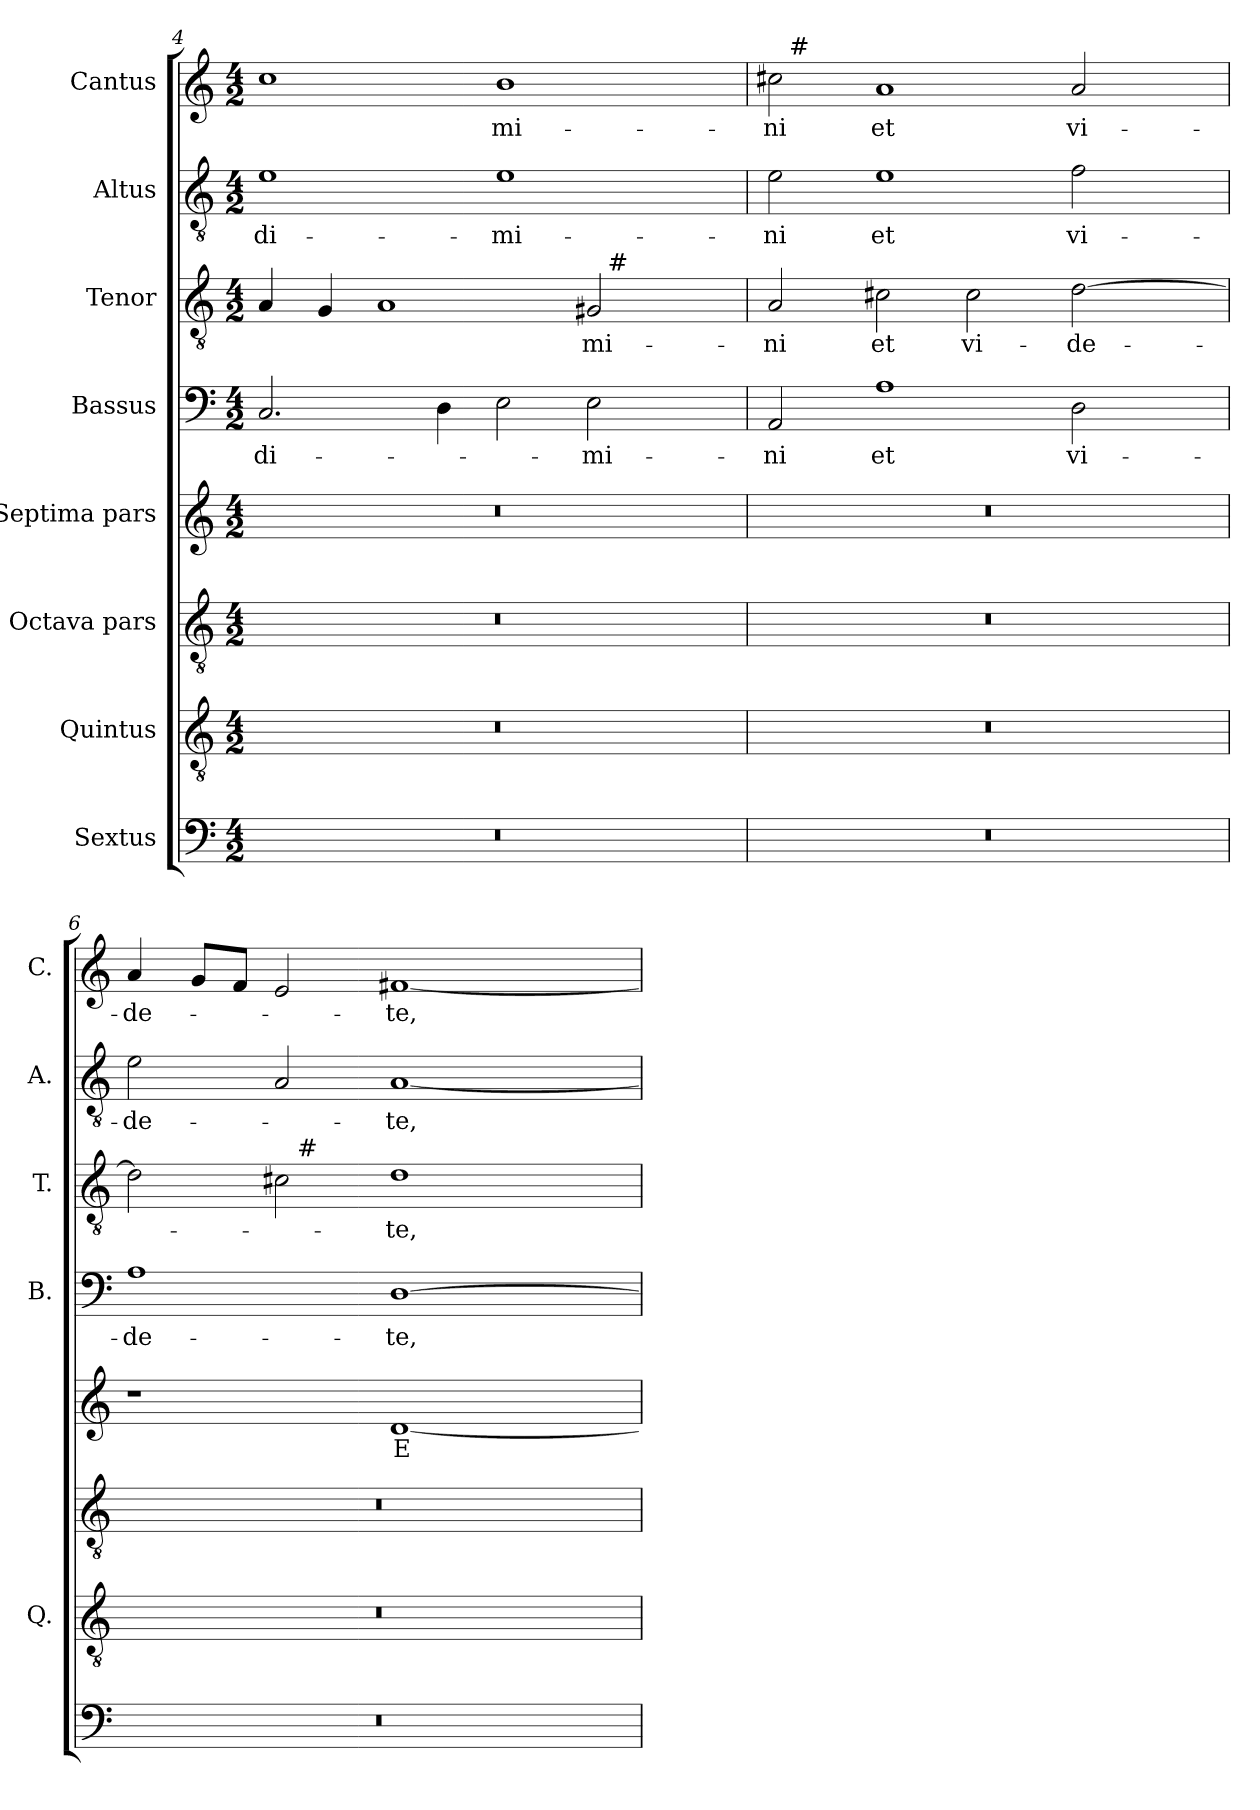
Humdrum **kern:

**kern	**kern	**kern	**kern	**text	**kern	**text	**kern	**text	**kern	**text	**kern	**text
*part8	*part7	*part6	*part5	*part5	*part4	*part4	*part3	*part3	*part2	*part2	*part1	*part1
*staff8	*staff7	*staff6	*staff5	*staff5	*staff4	*staff4	*staff3	*staff3	*staff2	*staff2	*staff1	*staff1
*I"Sextus	*I"Quintus	*I"Octava pars	*I"Septima pars	*	*I"Bassus	*	*I"Tenor	*	*I"Altus	*	*I"Cantus	*
*	*I'Q.	*	*	*	*I'B.	*	*I'T.	*	*I'A.	*	*I'C.	*
*clefF4	*clefGv2	*clefGv2	*clefG2	*	*clefF4	*	*clefGv2	*	*clefGv2	*	*clefG2	*
*	*ITrd7c12	*ITrd7c12	*	*	*	*	*ITrd7c12	*	*ITrd7c12	*	*	*
*k[]	*k[]	*k[]	*k[]	*	*k[]	*	*k[]	*	*k[]	*	*k[]	*
*C:	*C:	*C:	*C:	*	*C:	*	*C:	*	*C:	*	*C:	*
*M4/2	*M4/2	*M4/2	*M4/2	*	*M4/2	*	*M4/2	*	*M4/2	*	*M4/2	*
=4	=4	=4	=4	=4	=4	=4	=4	=4	=4	=4	=4	=4
!LO:N:vis=1	!LO:N:vis=1	!LO:N:vis=1	!LO:N:vis=1	!	!	!	!	!	!	!	!	!
!	!	!	!	!	!	!LO:LY:b:color=#000000	!	!	!	!	!	!
!	!	!	!	!	!	!	!	!	!	!LO:LY:b:color=#000000	!	!
*	*	*	*	*	*	*	*^	*	*	*	*	*
0r	0r	0r	0r	.	2.Ci/	-di-	4AAi/	1ryy	.	1Ei	-di-	1cci	.
.	.	.	.	.	.	.	4GGi/	.	.	.	.	.	.
.	.	.	.	.	.	.	1AAi	.	.	.	.	.	.
.	.	.	.	.	4Di\	.	.	.	.	.	.	.	.
!	!	!	!	!	!	!	!	!	!	!	!LO:LY:b:color=#000000	!	!
!	!	!	!	!	!	!	!	!	!	!	!	!	!LO:LY:b:color=#000000
.	.	.	.	.	2Ei\	.	.	2ryy	.	1Ei	-mi-	1bi	-mi-
!	!	!	!	!	!	!LO:LY:b:color=#000000	!	!	!	!	!	!	!
!	!	!	!	!	!	!	!	!	!LO:LY:b:color=#000000	!	!	!	!
.	.	.	.	.	2Ei\	-mi-	2GG#i/	32ryy	-mi-	.	.	.	.
.	.	.	.	.	.	.	.	256ryy	.	.	.	.	.
!	!	!	!	!	!	!	!	!LO:TX:a:t=#	!	!	!	!	!
.	.	.	.	.	.	.	.	4ryy	.	.	.	.	.
.	.	.	.	.	.	.	.	8ryy	.	.	.	.	.
.	.	.	.	.	.	.	.	16ryy	.	.	.	.	.
.	.	.	.	.	.	.	.	64..ryy	.	.	.	.	.
=5	=5	=5	=5	=5	=5	=5	=5	=5	=5	=5	=5	=5	=5
!LO:N:vis=1	!LO:N:vis=1	!LO:N:vis=1	!LO:N:vis=1	!	!	!	!	!	!	!	!	!	!
*	*	*	*	*	*	*	*v	*v	*	*	*	*	*
*	*	*	*	*	*	*	*^	*	*	*	*	*
!	!	!	!	!	!	!LO:LY:b:color=#000000	!	!	!	!	!	!	!
*	*	*	*	*	*	*	*v	*v	*	*	*	*	*
*	*	*	*	*	*	*	*^	*	*	*	*	*
!	!	!	!	!	!	!	!	!	!LO:LY:b:color=#000000	!	!	!	!
*	*	*	*	*	*	*	*v	*v	*	*	*	*	*
*	*	*	*	*	*	*	*^	*	*	*	*	*
!	!	!	!	!	!	!	!	!	!	!	!LO:LY:b:color=#000000	!	!
*	*	*	*	*	*	*	*v	*v	*	*	*	*	*
*	*	*	*	*	*	*	*^	*	*	*	*	*
!	!	!	!	!	!	!	!	!	!	!	!	!	!LO:LY:b:color=#000000
*	*	*	*	*	*	*	*v	*v	*	*	*	*^	*
0r	0r	0r	0r	.	2AAi/	-ni	2AAi/	-ni	2Ei\	-ni	2cc#i\	32ryy	-ni
.	.	.	.	.	.	.	.	.	.	.	.	256ryy	.
!	!	!	!	!	!	!	!	!	!	!	!	!LO:TX:a:t=#	!
.	.	.	.	.	.	.	.	.	.	.	.	1ryy	.
!	!	!	!	!	!	!LO:LY:b:color=#000000	!	!	!	!	!	!	!
!	!	!	!	!	!	!	!	!LO:LY:b:color=#000000	!	!	!	!	!
!	!	!	!	!	!	!	!	!	!	!LO:LY:b:color=#000000	!	!	!
!	!	!	!	!	!	!	!	!	!	!	!	!	!LO:LY:b:color=#000000
.	.	.	.	.	1Ai	et	2C#Xi\	et	1Ei	et	1ai	.	et
!	!	!	!	!	!	!	!	!LO:LY:b:color=#000000	!	!	!	!	!
.	.	.	.	.	.	.	2C#i\	vi-	.	.	.	.	.
.	.	.	.	.	.	.	.	.	.	.	.	2ryy	.
!	!	!	!	!	!	!LO:LY:b:color=#000000	!	!	!	!	!	!	!
!	!	!	!	!	!	!	!	!LO:LY:b:color=#000000	!	!	!	!	!
!	!	!	!	!	!	!	!	!	!	!LO:LY:b:color=#000000	!	!	!
!	!	!	!	!	!	!	!	!	!	!	!	!	!LO:LY:b:color=#000000
.	.	.	.	.	2Di\	vi-	[>2Di\	-de-	2Fi\	vi-	2ai/	.	vi-
.	.	.	.	.	.	.	.	.	.	.	.	4ryy	.
.	.	.	.	.	.	.	.	.	.	.	.	8ryy	.
.	.	.	.	.	.	.	.	.	.	.	.	16ryy	.
.	.	.	.	.	.	.	.	.	.	.	.	64..ryy	.
!!LO:PB:g=z
=6	=6	=6	=6	=6	=6	=6	=6	=6	=6	=6	=6	=6	=6
!LO:N:vis=1	!LO:N:vis=1	!LO:N:vis=1	!	!	!	!	!	!	!	!	!	!	!
*	*	*	*	*	*	*	*	*	*	*	*v	*v	*
*	*	*	*	*	*	*	*	*	*	*	*^	*
!	!	!	!	!	!	!LO:LY:b:color=#000000	!	!	!	!	!	!	!
*	*	*	*	*	*	*	*	*	*	*	*v	*v	*
*	*	*	*	*	*	*	*	*	*	*	*^	*
!	!	!	!	!	!	!	!	!	!	!LO:LY:b:color=#000000	!	!	!
*	*	*	*	*	*	*	*	*	*	*	*v	*v	*
*	*	*	*	*	*	*	*	*	*	*	*^	*
!	!	!	!	!	!	!	!	!	!	!	!	!	!LO:LY:b:color=#000000
*	*	*	*	*	*	*	*^	*	*	*	*v	*v	*
0r	0r	0r	1r	.	1Ai	-de-	2Di\]	2ryy	.	2Ei\	-de-	4ai/	-de-
.	.	.	.	.	.	.	.	.	.	.	.	8gi/L	.
.	.	.	.	.	.	.	.	.	.	.	.	8fi/J	.
.	.	.	.	.	.	.	2C#i\	32ryy	.	2AAi/	.	2ei/	.
.	.	.	.	.	.	.	.	256ryy	.	.	.	.	.
!	!	!	!	!	!	!	!	!LO:TX:a:t=#	!	!	!	!	!
.	.	.	.	.	.	.	.	1ryy	.	.	.	.	.
!	!	!	!	!LO:LY:b:color=#000000	!	!	!	!	!	!	!	!	!
!	!	!	!	!	!	!LO:LY:b:color=#000000	!	!	!	!	!	!	!
!	!	!	!	!	!	!	!	!	!LO:LY:b:color=#000000	!	!	!	!
!	!	!	!	!	!	!	!	!	!	!	!LO:LY:b:color=#000000	!	!
!	!	!	!	!	!	!	!	!	!	!	!	!	!LO:LY:b:color=#000000
.	.	.	[<1di	E-	[>1Di	-te,	1Di	.	-te,	[<1AAi	-te,	[<1f#Xi	-te,
.	.	.	.	.	.	.	.	4ryy	.	.	.	.	.
.	.	.	.	.	.	.	.	8ryy	.	.	.	.	.
.	.	.	.	.	.	.	.	16ryy	.	.	.	.	.
.	.	.	.	.	.	.	.	64..ryy	.	.	.	.	.
*	*	*	*	*	*	*	*v	*v	*	*	*	*	*
=	=	=	=	=	=	=	=	=	=	=	=	=
*-	*-	*-	*-	*-	*-	*-	*-	*-	*-	*-	*-	*-
